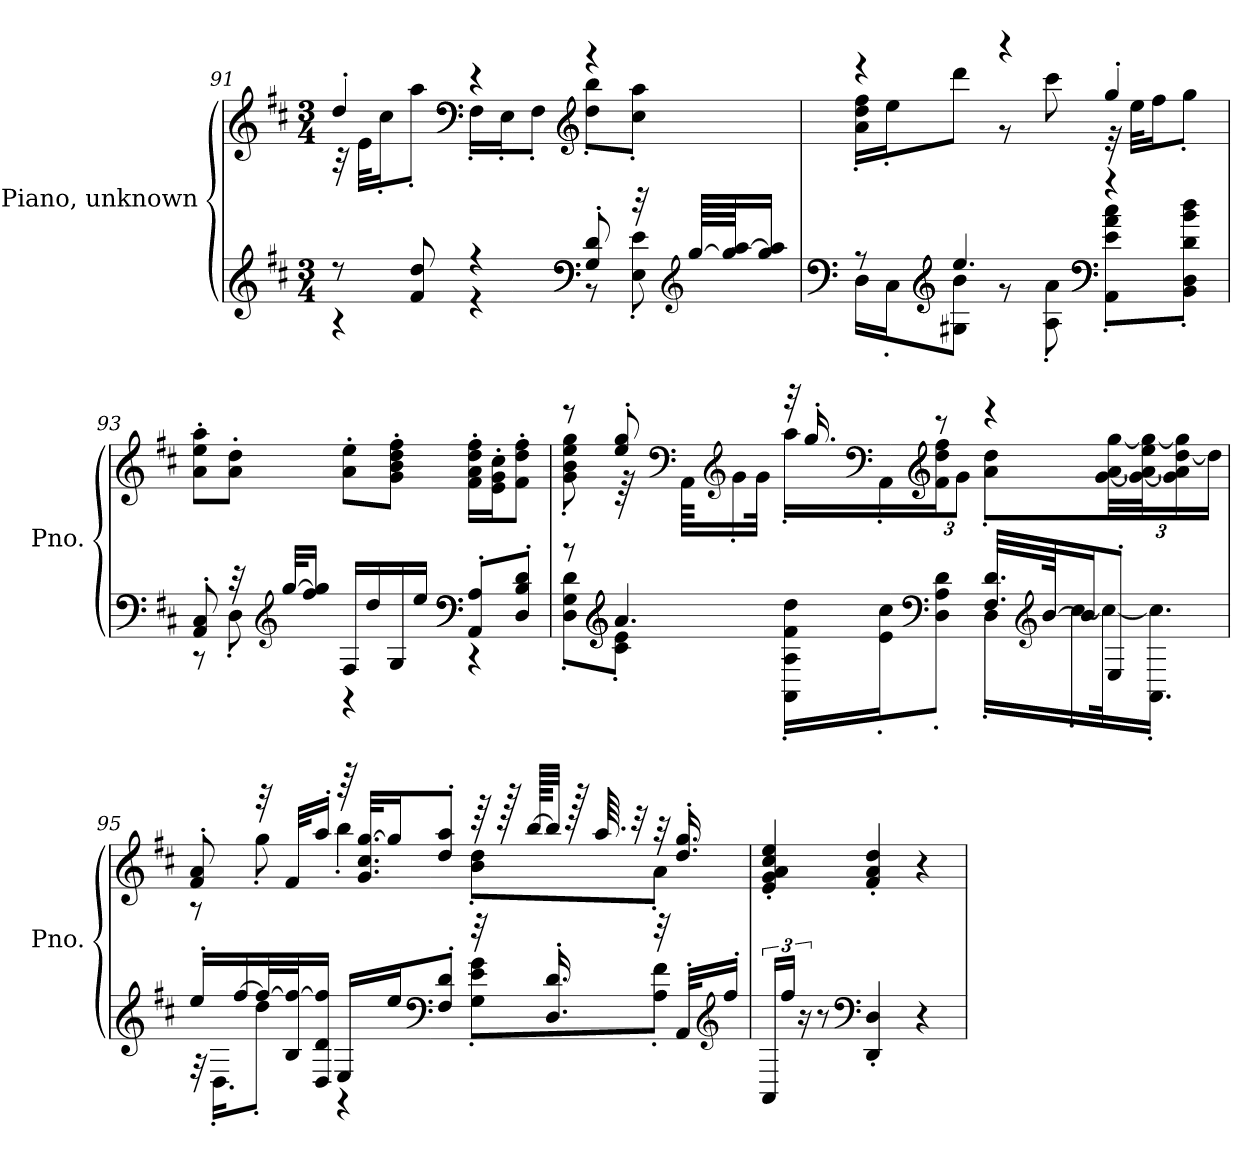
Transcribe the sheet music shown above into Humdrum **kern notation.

**kern	**kern
*part1	*part1
*staff2	*staff1
*I"Piano, unknown	*
*I'Pno.	*
!!LO:LB:g=z
*clefG2	*clefG2
*k[f#c#]	*k[f#c#]
*M3/4	*M3/4
=91	=91
*^	*^
8r	4r	4dd'/	32r
.	.	.	32e\KLL
.	.	.	16cc#'\J
8f#/ 8dd/	.	.	8aa'\J
*	*	*clefF4	*
4r	4r	4r	16F#'\LL
.	.	.	16E'\J
.	.	.	8F#'\J
*clefF4	*	*clefG2	*
8G/' 8d/'	8r	4r	8dd\' 8bb\'L
32r	8E\' 8e\'	.	8cc#\' 8aa\'J
*clefG2	*	*	*
[64gg/LLLL	.	.	.
64gg/] [64aa/JJ	.	.	.
16gg/ 16aa/]JJ	.	.	.
=92	=92	=92	=92
*clefF4	*	*	*
8r	16D\LL	4r	16a\' 16dd\' 16ff#\'LL
.	16C#'\J	.	16ee'\J
*clefG2	*	*	*
4.ee/	8G#X\ 8b\J	.	8ddd\J
.	8r	4r	8r
.	8A\' 8a\'	.	8ccc#\
*clefF4	*	*	*
4r	8AA\' 8e\' 8a\' 8cc#\'L	4gg'/	32r
.	.	.	32ee\KLL
.	.	.	16ff#\J
.	8BB\' 8D\' 8d\' 8b\' 8dd\'J	.	8gg'\J
*	*	*v	*v
!!LO:PB:g=z
=93	=93	=93
8AA/' 8C#/'	8r	8a\' 8ee\' 8aa\'L
32r	8D'\	8a\' 8dd\'J
*clefG2	*	*
[32gg/KLL	.	.
16ff#/ 16gg/]JJ	.	.
16F#/LL	4r	8a\' 8ee\'L
16dd/	.	.
16G/	.	8g\' 8b\' 8dd\' 8ff#\'J
16ee/JJ	.	.
*clefF4	*	*
8AA/' 8A/'L	4r	16f#\' 16a\' 16dd\' 16ff#\'LL
.	.	16e\' 16g\' 16cc#\'J
8D/' 8B/' 8d/'J	.	8f#\' 8dd\' 8ff#\'J
!!LO:LB:g=z
=94	=94	=94
*	*	*^
8r	8D\' 8G\' 8d\'L	8r	8g\' 8b\' 8ee\' 8gg\'
*clefG2	*	*	*
4.a/	8c#\' 8e\'J	8ee/' 8gg/'	64r
*	*	*clefF4	*
.	.	.	64AA\KKLL
*	*	*clefG2	*
.	.	.	16g'\
.	.	.	32g\JJk
.	16AA\' 16A\' 16f#\' 16dd\'LL	32r	16aa'\LL
.	.	16.gg'/	.
*	*	*clefF4	*
.	16e\' 16cc#\'J	.	16AA'\
*clefF4	*	*clefG2	*
*	*	*	*Xbrackettup
.	8D\' 8A\' 8d\'J	8r	24f#\ 24dd\ 24ff#\J
.	.	.	12g\J
32.F#/ 32.d/LLL	16D'\LL	4r	8a\' 8dd\'L
*clefG2	*	*	*
[64b/JK	.	.	.
16b/J]	[16cc#'\	.	.
8E'/J	32cc#\K_	.	[48g\ [48a\ [48gg\LL
.	.	.	48g\_ 48a\_ 48ee\ 48gg\_J
.	16.AA\' 16.cc#\]'JJ	.	.
.	.	.	24g\] 24a\] [24dd\ 24gg\]
.	.	.	24dd\JJ]
!!LO:LB:g=z	!!
=95	=95	=95	=95
16ee'/LL	32r	8f#/' 8a/'	8r
.	16.D'\KL	.	.
[16ff#/	.	.	.
32ff#/L_	8dd'\J	32r	8gg'\
32B/ 32ff#/_J	.	32f#/KLL	.
16D/ 16d/ 16ff#/]JJ	.	16aa'/JJ	.
16E/LL	4r	64r	4bb'\
.	.	32.g/ 32.cc#/ [32.gg/KLL	.
16ee/J	.	16gg/J]	.
*clefF4	*	*	*
8F#/' 8d/'J	.	8dd/' 8aa/'J	.
32r	8G\' 8e\' 8g\'L	64r	8b\' 8dd\'L
.	.	128r	.
.	.	[128bb/KKLLL	.
16.D/' 16.d/'	.	32bb/JJJ]	.
.	.	128r	.
.	.	64.aa/	.
.	.	32r	.
32r	8A\' 8f#\'J	32r	8a'\J
32AA'/KLL	.	16.dd/' 16.gg/'	.
*clefG2	*	*	*
16ff#'/JJ	.	.	.
*v	*v	*	*
*	*v	*v
=96	=96
24AA/LL	4e/' 4g/' 4a/' 4cc#/' 4ee/'
24ff#/JJ	.
24r	.
8r	.
*clefF4	*
4DD/' 4D/'	4f#/' 4a/' 4dd/'
4r	4r
=	=
*-	*-
